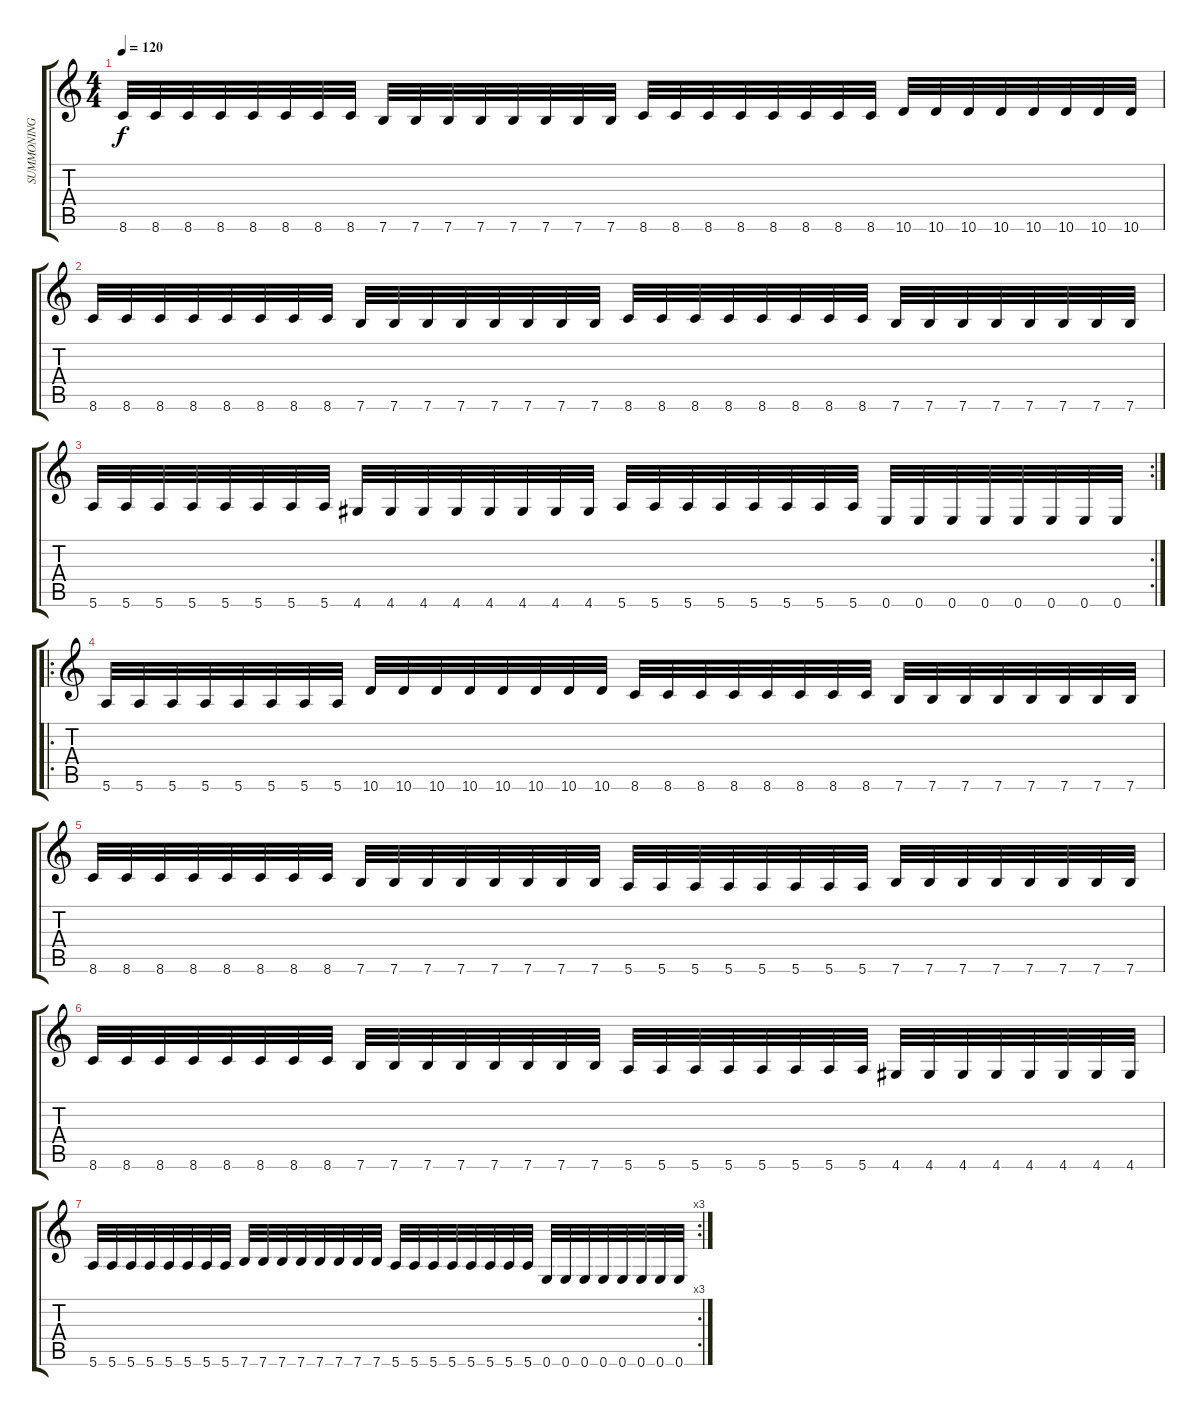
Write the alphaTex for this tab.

\track ("SUMMONING" "SUMMONING") {instrument distortionguitar}
\staff {score tabs}
\tuning (E4 B3 G3 D3 A2 E2) {hide}
\ts (4 4)
\tempo 120
\clef g2
\ks c
8.6.32{dy f} 8.6.32 8.6.32 8.6.32 8.6.32 8.6.32 8.6.32 8.6.32 7.6.32 7.6.32 7.6.32 7.6.32 7.6.32 7.6.32 7.6.32 7.6.32 8.6.32 8.6.32 8.6.32 8.6.32 8.6.32 8.6.32 8.6.32 8.6.32 10.6.32 10.6.32 10.6.32 10.6.32 10.6.32 10.6.32 10.6.32 10.6.32 |
8.6.32 8.6.32 8.6.32 8.6.32 8.6.32 8.6.32 8.6.32 8.6.32 7.6.32 7.6.32 7.6.32 7.6.32 7.6.32 7.6.32 7.6.32 7.6.32 8.6.32 8.6.32 8.6.32 8.6.32 8.6.32 8.6.32 8.6.32 8.6.32 7.6.32 7.6.32 7.6.32 7.6.32 7.6.32 7.6.32 7.6.32 7.6.32 |
\rc 2
5.6.32 5.6.32 5.6.32 5.6.32 5.6.32 5.6.32 5.6.32 5.6.32 4.6.32 4.6.32 4.6.32 4.6.32 4.6.32 4.6.32 4.6.32 4.6.32 5.6.32 5.6.32 5.6.32 5.6.32 5.6.32 5.6.32 5.6.32 5.6.32 0.6.32 0.6.32 0.6.32 0.6.32 0.6.32 0.6.32 0.6.32 0.6.32 |
\ro
5.6.32 5.6.32 5.6.32 5.6.32 5.6.32 5.6.32 5.6.32 5.6.32 10.6.32 10.6.32 10.6.32 10.6.32 10.6.32 10.6.32 10.6.32 10.6.32 8.6.32 8.6.32 8.6.32 8.6.32 8.6.32 8.6.32 8.6.32 8.6.32 7.6.32 7.6.32 7.6.32 7.6.32 7.6.32 7.6.32 7.6.32 7.6.32 |
8.6.32 8.6.32 8.6.32 8.6.32 8.6.32 8.6.32 8.6.32 8.6.32 7.6.32 7.6.32 7.6.32 7.6.32 7.6.32 7.6.32 7.6.32 7.6.32 5.6.32 5.6.32 5.6.32 5.6.32 5.6.32 5.6.32 5.6.32 5.6.32 7.6.32 7.6.32 7.6.32 7.6.32 7.6.32 7.6.32 7.6.32 7.6.32 |
8.6.32 8.6.32 8.6.32 8.6.32 8.6.32 8.6.32 8.6.32 8.6.32 7.6.32 7.6.32 7.6.32 7.6.32 7.6.32 7.6.32 7.6.32 7.6.32 5.6.32 5.6.32 5.6.32 5.6.32 5.6.32 5.6.32 5.6.32 5.6.32 4.6.32 4.6.32 4.6.32 4.6.32 4.6.32 4.6.32 4.6.32 4.6.32 |
\rc 3
5.6.32 5.6.32 5.6.32 5.6.32 5.6.32 5.6.32 5.6.32 5.6.32 7.6.32 7.6.32 7.6.32 7.6.32 7.6.32 7.6.32 7.6.32 7.6.32 5.6.32 5.6.32 5.6.32 5.6.32 5.6.32 5.6.32 5.6.32 5.6.32 0.6.32 0.6.32 0.6.32 0.6.32 0.6.32 0.6.32 0.6.32 0.6.32
